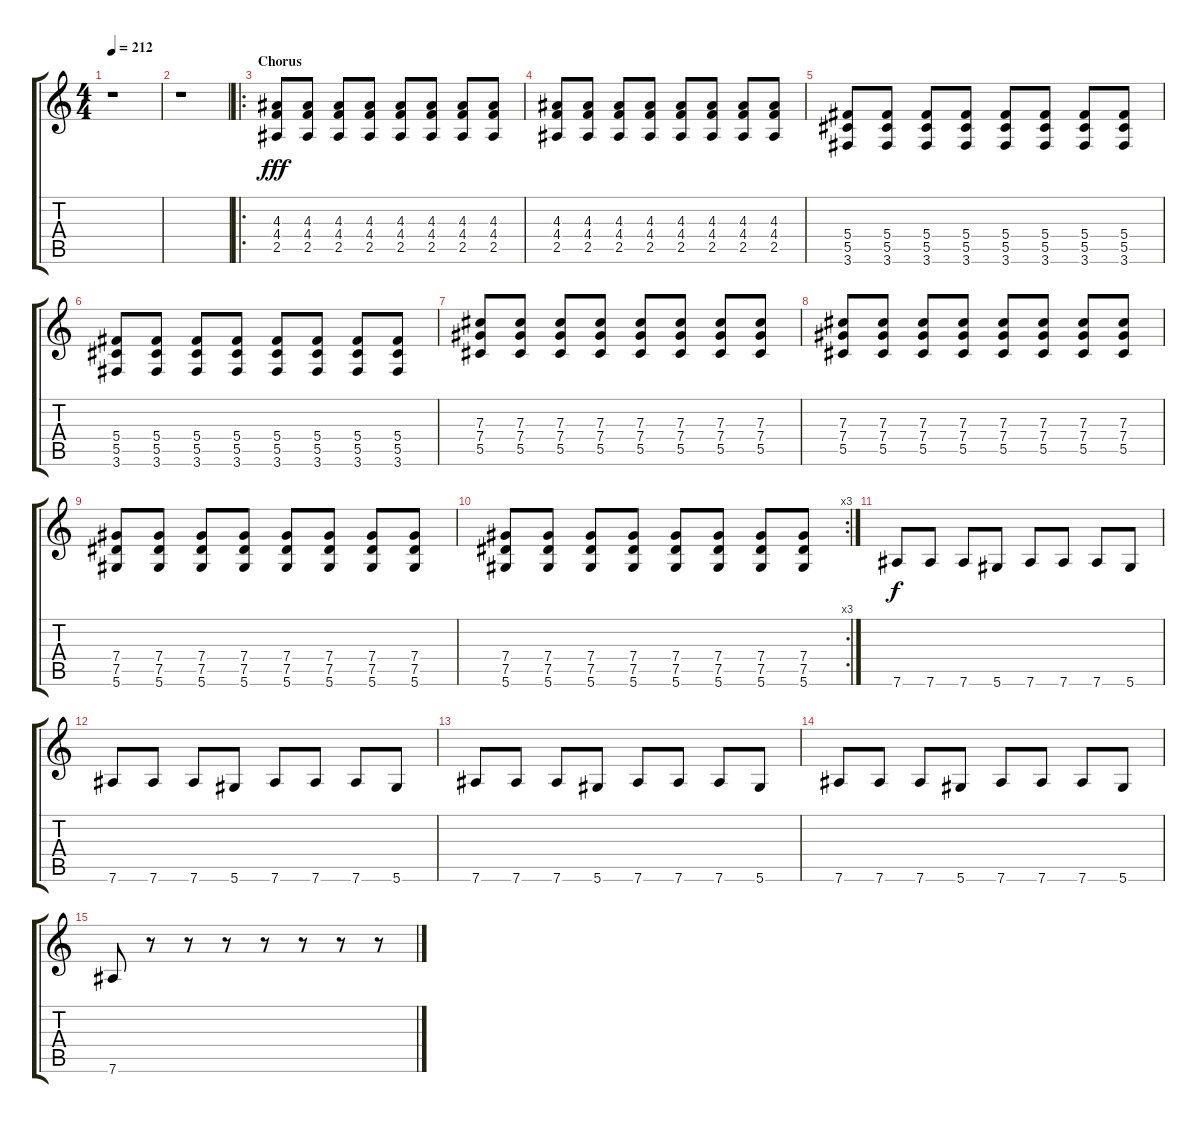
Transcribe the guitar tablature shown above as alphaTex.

\track "" {instrument distortionguitar}
\staff {score tabs}
\tuning (Eb4 Bb3 Gb3 Db3 Ab2 Eb2) {hide}
\ts (4 4)
\tempo 212
\clef g2
\ks c
r.1{dy fff} |
r.1 |
\ro
\section ("" "Chorus")
(4.3 4.4 2.5).8 (4.3 4.4 2.5).8 (4.3 4.4 2.5).8 (4.3 4.4 2.5).8 (4.3 4.4 2.5).8 (4.3 4.4 2.5).8 (4.3 4.4 2.5).8 (4.3 4.4 2.5).8 |
(4.3 4.4 2.5).8 (4.3 4.4 2.5).8 (4.3 4.4 2.5).8 (4.3 4.4 2.5).8 (4.3 4.4 2.5).8 (4.3 4.4 2.5).8 (4.3 4.4 2.5).8 (4.3 4.4 2.5).8 |
(5.4 5.5 3.6).8 (5.4 5.5 3.6).8 (5.4 5.5 3.6).8 (5.4 5.5 3.6).8 (5.4 5.5 3.6).8 (5.4 5.5 3.6).8 (5.4 5.5 3.6).8 (5.4 5.5 3.6).8 |
(5.4 5.5 3.6).8 (5.4 5.5 3.6).8 (5.4 5.5 3.6).8 (5.4 5.5 3.6).8 (5.4 5.5 3.6).8 (5.4 5.5 3.6).8 (5.4 5.5 3.6).8 (5.4 5.5 3.6).8 |
(7.3 7.4 5.5).8 (7.3 7.4 5.5).8 (7.3 7.4 5.5).8 (7.3 7.4 5.5).8 (7.3 7.4 5.5).8 (7.3 7.4 5.5).8 (7.3 7.4 5.5).8 (7.3 7.4 5.5).8 |
(7.3 7.4 5.5).8 (7.3 7.4 5.5).8 (7.3 7.4 5.5).8 (7.3 7.4 5.5).8 (7.3 7.4 5.5).8 (7.3 7.4 5.5).8 (7.3 7.4 5.5).8 (7.3 7.4 5.5).8 |
(7.4 7.5 5.6).8 (7.4 7.5 5.6).8 (7.4 7.5 5.6).8 (7.4 7.5 5.6).8 (7.4 7.5 5.6).8 (7.4 7.5 5.6).8 (7.4 7.5 5.6).8 (7.4 7.5 5.6).8 |
\rc 3
(7.4 7.5 5.6).8 (7.4 7.5 5.6).8 (7.4 7.5 5.6).8 (7.4 7.5 5.6).8 (7.4 7.5 5.6).8 (7.4 7.5 5.6).8 (7.4 7.5 5.6).8 (7.4 7.5 5.6).8 |
7.6.8{dy f} 7.6.8 7.6.8 5.6.8 7.6.8 7.6.8 7.6.8 5.6.8 |
7.6.8 7.6.8 7.6.8 5.6.8 7.6.8 7.6.8 7.6.8 5.6.8 |
7.6.8 7.6.8 7.6.8 5.6.8 7.6.8 7.6.8 7.6.8 5.6.8 |
7.6.8 7.6.8 7.6.8 5.6.8 7.6.8 7.6.8 7.6.8 5.6.8 |
7.6.8 r.8 r.8 r.8 r.8 r.8 r.8 r.8
